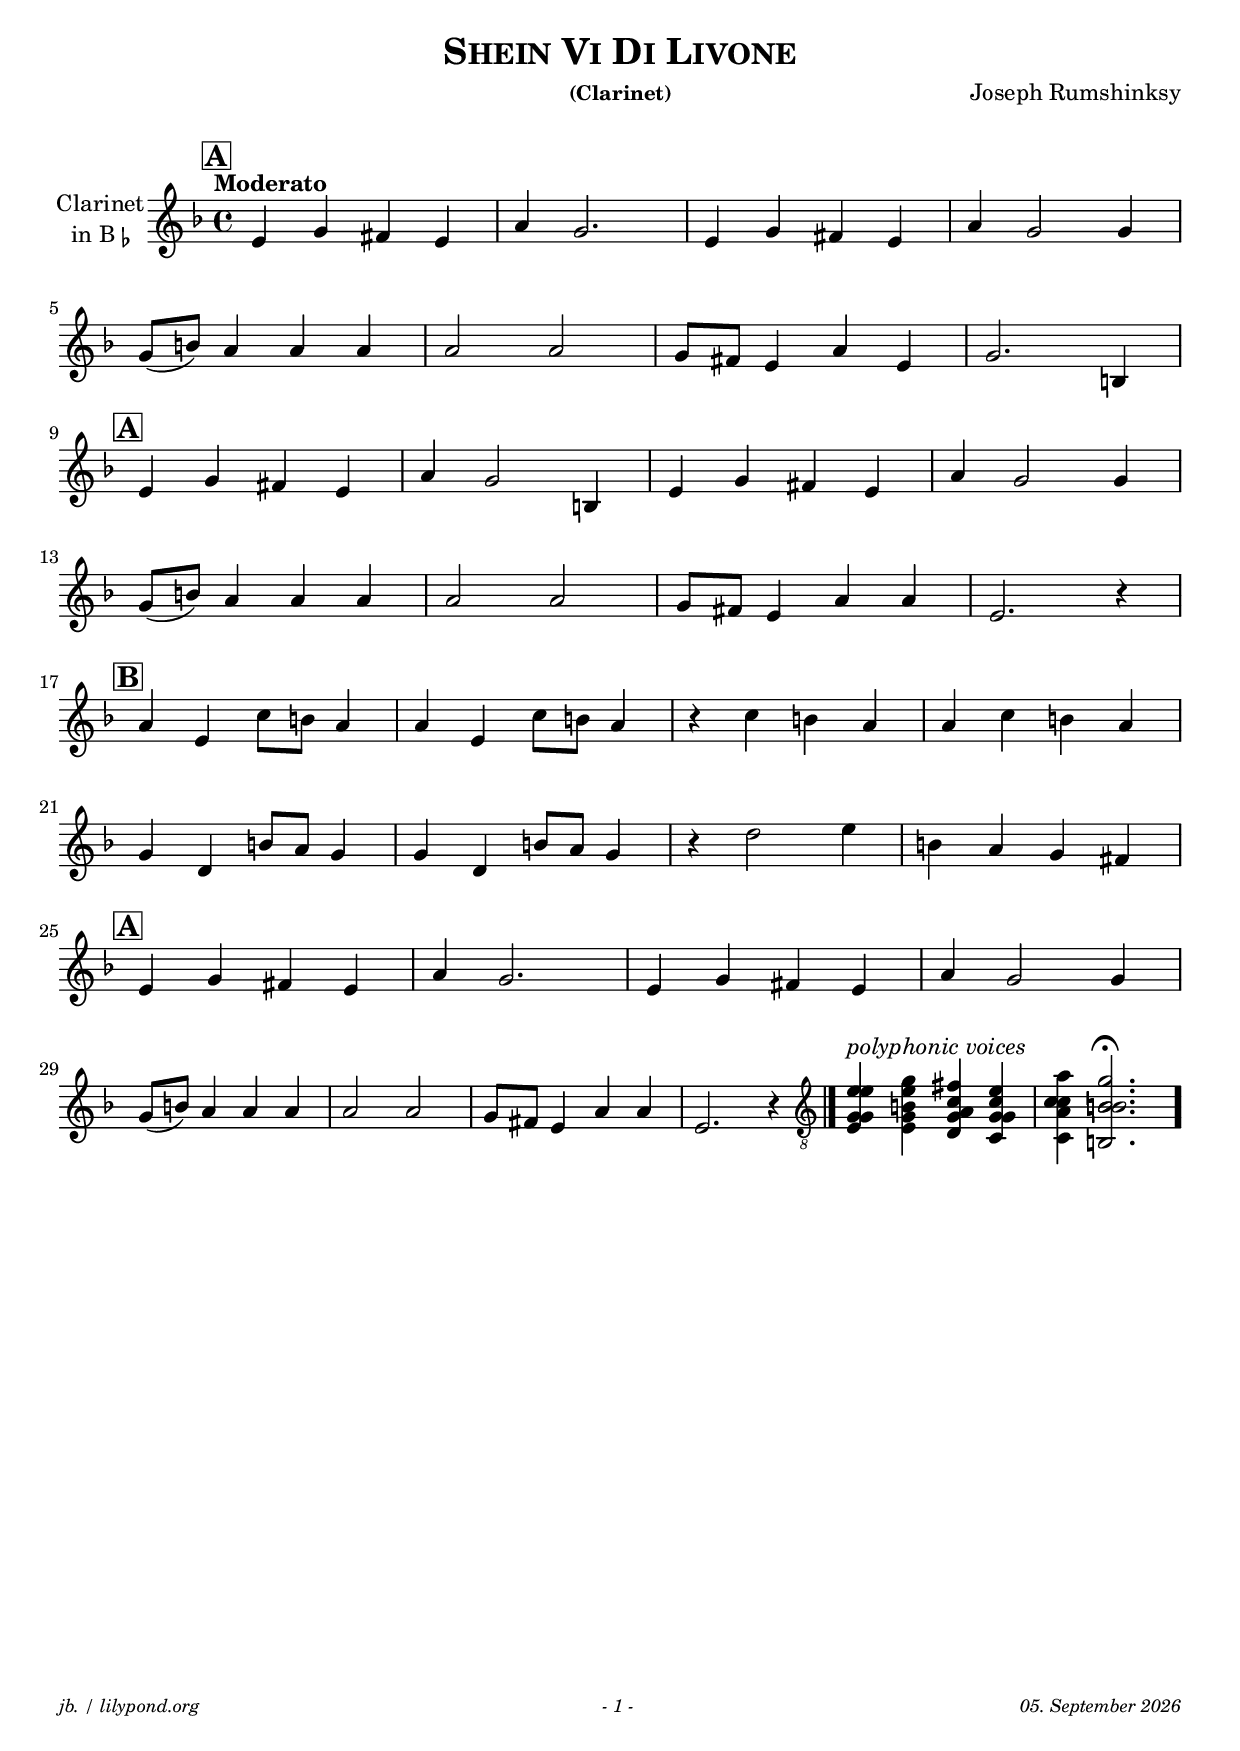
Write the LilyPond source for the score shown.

\version "2.20.0"

\version "2.20.0"

piecename_footerline = "Livone"
version_date = "6.2022"

\header {
  title = \markup \caps "Shein Vi Di Livone"
  composer = "Joseph Rumshinksy"
  arranger = " "
}


\include "../_common/footers.ily"
\footer_common_with_pagenum 

\paper {
  system-system-spacing.padding = #4
  ragged-bottom = ##t
}
\header {
    instrument = \markup \small "(Clarinet)"
}

\version "2.20.0"
\include "../_common/makros.ily"

global = {
  \key d \minor
  \time 4/4
}

voice_vocal =     
  \transpose c c'
    {
    \clef "treble" 
    \mark \box_a
    d4 f e d g f2. d4 f e d g f2 f4 \break 
    f8 (a) g4 g g g2 g f8 e d4 g d f2. a,4
    \mark \box_a \break
    d4 f e d g f2 a,4 d f e d g f2 f4 \break
    f8 (a) g4 g g g2 g f8 e d4 g g d2. r4 \break
    \mark \box_b
    g d bes8 a g4 g d bes8 a g4  r4 bes a g g bes a g \break
    f c a8 g f4 f c a8 g f4 r4 c'2 d'4 a g f e 
    \mark \box_a \break
    d f e d g f2. d4 f e d g f2 f4 \break
    f8 (a) g4 g g g2 g f8 e d4 g g d2. r4 \bar "|." 
    \clef "treble_8"
    <>^\markup \italic "polyphonic voices"
    <d,    f,   f,   d   d> 
    <d,    f,   a,   d   f> 
    <c,    g,   f,   bes, e> 
    <bes,, f,   f,   bes, d> 
    <bes,, bes, bes, g,   g> 
    <a,,   a,   a,   a,   f>2. \fermata \bar "."
    }

 
voice_chords = 
  \chordmode { 
    d1:m s1 d1:m s1 g1:m s1 d2:m g2:m d1:m  
    d1:m s1 d1:m s1 g1:m s1 d2:m g2:m d1:m 
    g1:m g1:m c1 c1 f1 f1 a1 a1
    d1:m s1 d1:m s1 g1:m s1 d2:m g2:m d1:m
    }

\version "2.20.0"


stanza_one = \lyricmode 
{ 
  \set fontSize = #-2
  \set stanza = "1. "
  Shein4 vi di le -- vo -- ne2. lich4 -- tig vi di shte -- rn2 fun4 
  hi4 -- ml a ma -- to2 -- ne bis8 -- tu mir4 tzu -- ge -- shikt2. Mein4 
  glick hob ich ge -- vin -- en2 ven4 ich gob dich ge -- fin -- en2 du4 
  "scheinst__" vi toi -- znt zin2 -- en "host__"4 mein hartz ba -- glikt1 
  Dai4 -- ne tzen8 -- de -- lach4 vai -- se pe8 -- re -- lach4 " " mit4 dei -- ne schei -- ne oi -- gn
  dei -- ne cheyn8 -- de -- lach4 dei -- ne he8 -- re -- lach4 " " host2 mich4 tzu -- ge -- tzoi -- gn 
  shein vi di li -- vo -- ne2. lich4 -- tig vi di shte -- rn2 fun4
   hi4 -- mkl a4 ma -- to2 -- ne hos8 -- tu mich4 tzu -- ge -- shikt2. ""4
   Shein4 vi di li -- vo -- ne2.
  
}



% stanza ... 
\score {
  \header { piece =  "" }
  <<
  
    \new Staff \with {
        midiInstrument = "acoustic guitar (nylon)"
    instrumentName = \markup { \center-column { "Clarinet"\line { "in B" \tiny \flat } } } 
        } 
      {
        \tempo "Moderato"
        \global
        \transpose d e \voice_vocal
      }
  >>
  \layout {}

}
